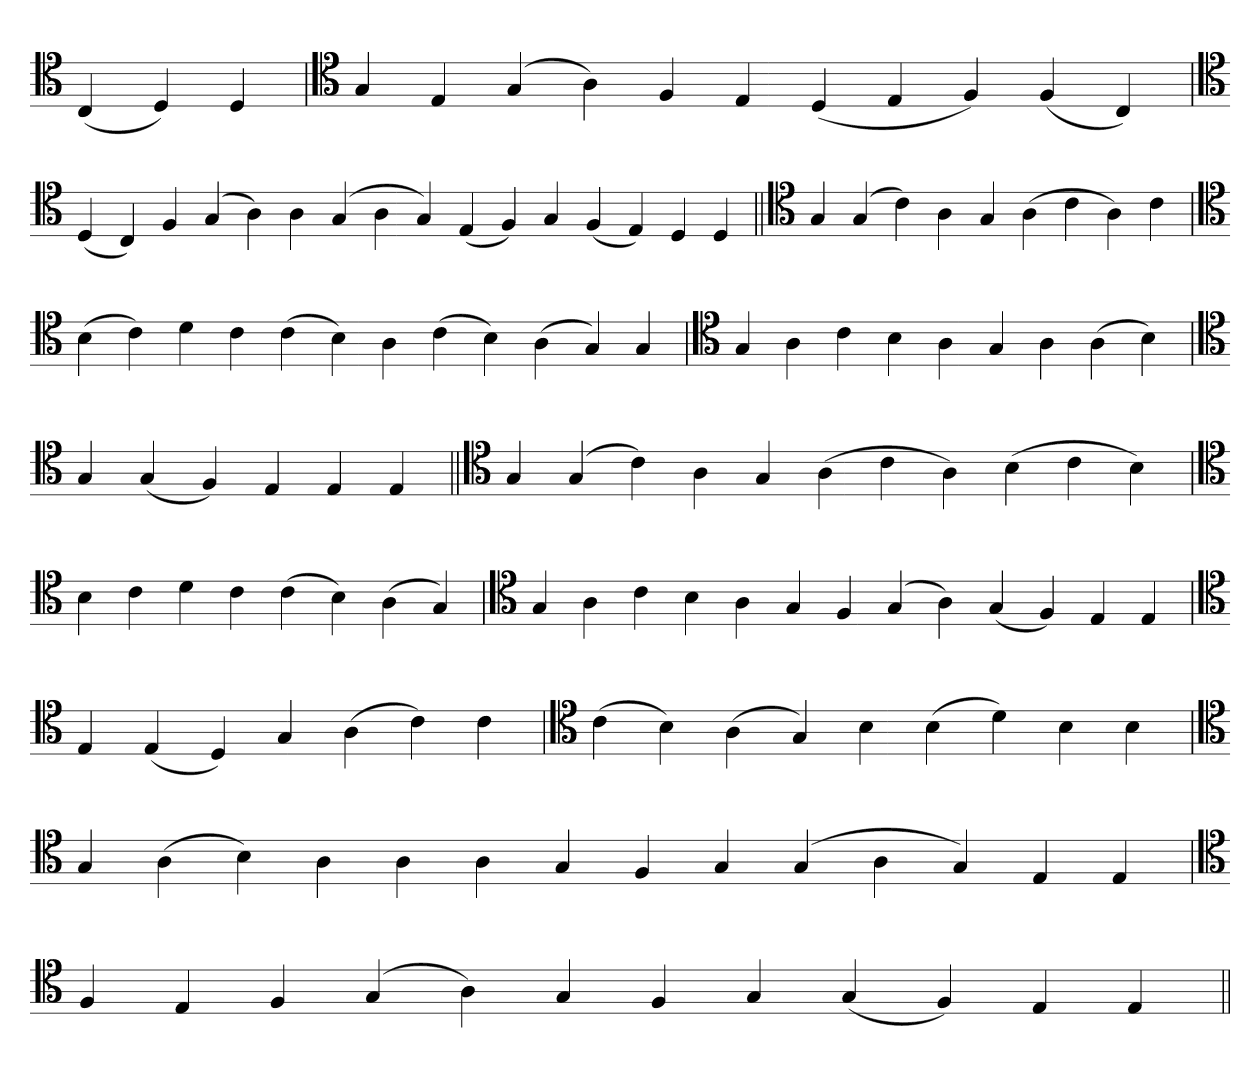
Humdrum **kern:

**kern
*part1
*staff1
*clefC4
=
(4C
4D)
4D
=
*clefC4
4G
4E
(4G
4A)
4F
4E
(4D
4E
4F)
(4F
4C)
='
*clefC4
(4D
4C)
4F
(4G
4A)
4A
(4G
4A
4G)
(4E
4F)
4G
(4F
4E)
4D
4D
=||
*clefC4
4G
(4G
4c)
4A
4G
(4A
4c
4A)
4c
=`
*clefC4
(4B
4c)
4d
4c
(4c
4B)
4A
(4c
4B)
(4A
4G)
4G
='
*clefC4
4G
4A
4c
4B
4A
4G
4A
(4A
4B)
=`
*clefC4
4G
(4G
4F)
4E
4E
4E
=||
*clefC4
4G
(4G
4c)
4A
4G
(4A
4c
4A)
(4B
4c
4B)
=`
*clefC4
4B
4c
4d
4c
(4c
4B)
(4A
4G)
=`
*clefC4
4G
4A
4c
4B
4A
4G
4F
(4G
4A)
(4G
4F)
4E
4E
='
*clefC4
4E
(4E
4D)
4G
(4A
4c)
4c
=`
*clefC4
(4c
4B)
(4A
4G)
4B
(4B
4d)
4B
4B
=
*clefC4
4G
(4A
4B)
4A
4A
4A
4G
4F
4G
(4G
4A
4G)
4E
4E
=`
*clefC4
4F
4E
4F
(4G
4A)
4G
4F
4G
(4G
4F)
4E
4E
=||
*-
